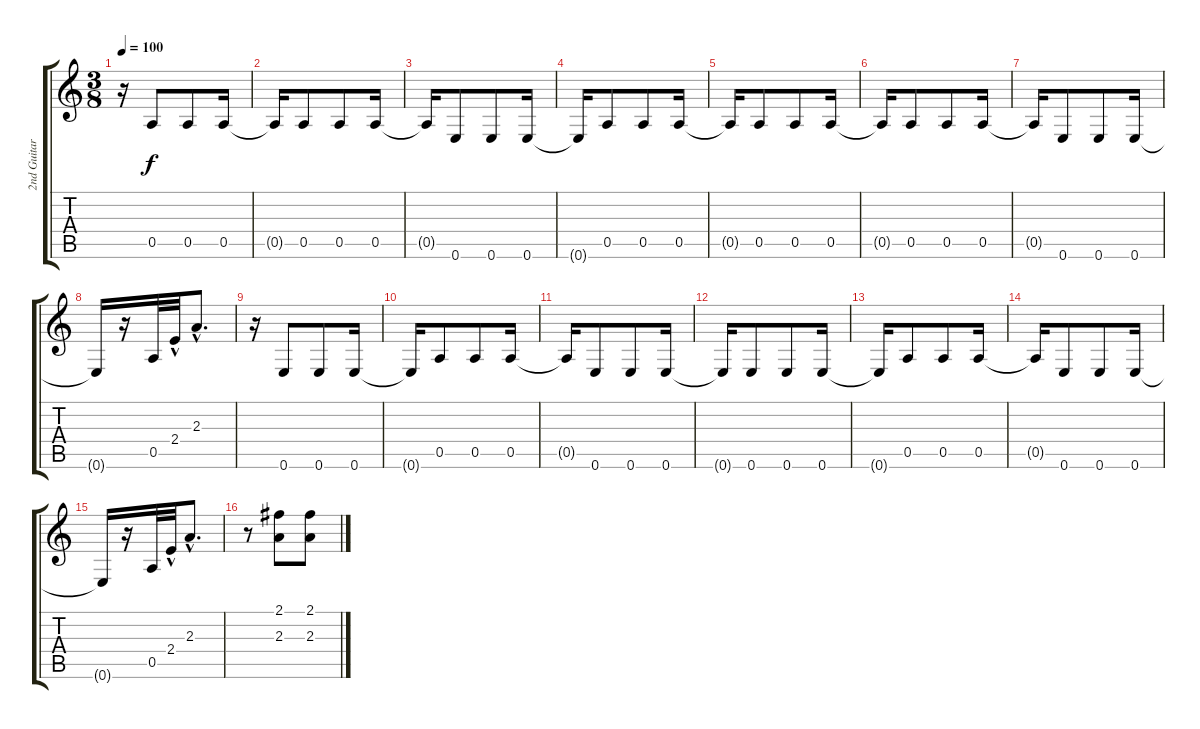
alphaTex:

\track ("2nd Guitar" "2nd Guitar") {instrument acousticguitarnylon}
\staff {score tabs}
\tuning (E4 B3 G3 D3 A2 E2) {hide}
\ts (3 8)
\tempo 100
\clef g2
\ks c
r.16{dy f} 0.5.8 0.5.8 0.5.16 |
0.5{t}.16 0.5.8 0.5.8 0.5.16 |
0.5{t}.16 0.6.8 0.6.8 0.6.16 |
0.6{t}.16 0.5.8 0.5.8 0.5.16 |
0.5{t}.16 0.5.8 0.5.8 0.5.16 |
0.5{t}.16 0.5.8 0.5.8 0.5.16 |
0.5{t}.16 0.6.8 0.6.8 0.6.16 |
0.6{t}.16 r.16 0.5.32 2.4{hac}.32 2.3{hac}.8{d} |
r.16 0.6.8 0.6.8 0.6.16 |
0.6{t}.16 0.5.8 0.5.8 0.5.16 |
0.5{t}.16 0.6.8 0.6.8 0.6.16 |
0.6{t}.16 0.6.8 0.6.8 0.6.16 |
0.6{t}.16 0.5.8 0.5.8 0.5.16 |
0.5{t}.16 0.6.8 0.6.8 0.6.16 |
0.6{t}.16 r.16 0.5.32 2.4{hac}.32 2.3{hac}.8{d} |
r.8 (2.1 2.3).8 (2.1 2.3).8
